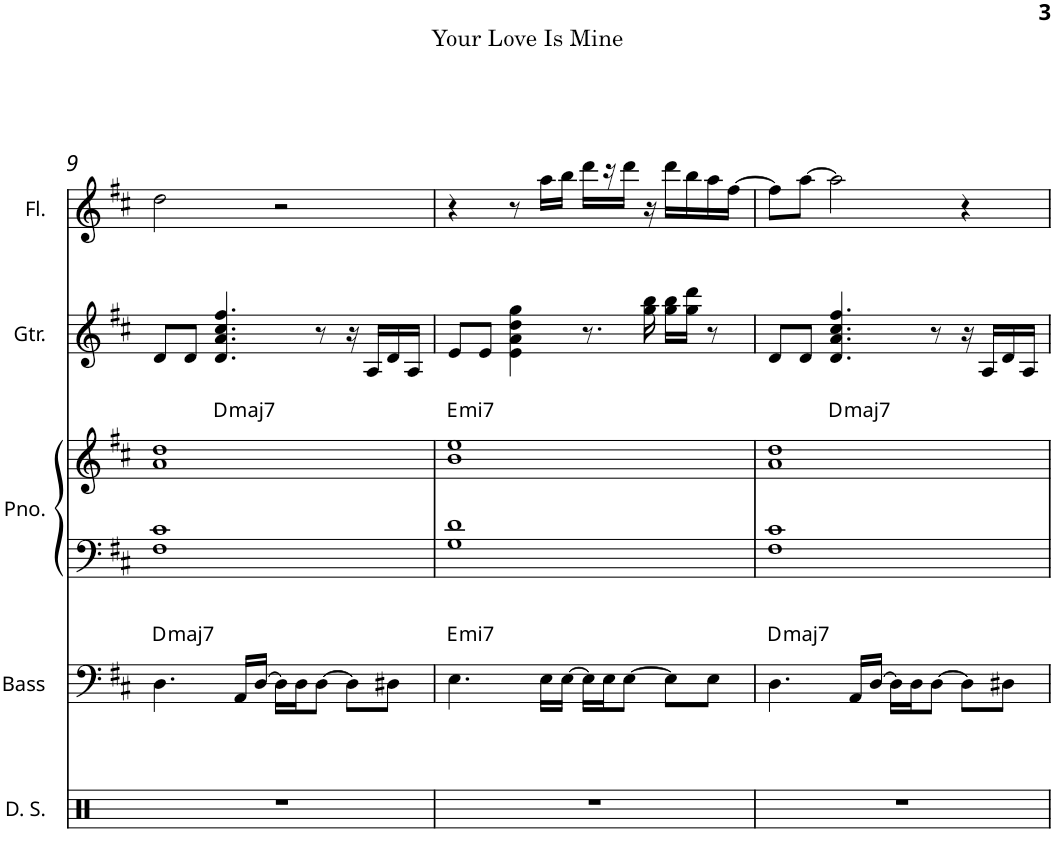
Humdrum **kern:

**kern	**kern	**harte	**kern	**kern	**harte	**kern	**kern
*part5	*part4	*part4	*part3	*part3	*part3	*part2	*part1
*staff6	*staff5	*	*staff4	*staff3	*	*staff2	*staff1
*I"Drum Set	*I"Bass Guitar	*	*I"Piano	*	*	*I"Guitar	*I"Flute
*I'D. S.	*I'Bass	*	*I'Pno.	*	*	*I'Gtr.	*I'Fl.
!!LO:PB:g=z
*clefX	*clefF4	*	*clefF4	*clefG2	*	*clefG2	*clefG2
*	*Trd7c12	*	*	*	*	*Trd7c12	*
*k[f#c#]	*k[f#c#]	*	*k[f#c#]	*k[f#c#]	*	*k[f#c#]	*k[f#c#]
*D:	*D:	*	*D:	*D:	*	*D:	*D:
*M4/4	*M4/4	*	*M4/4	*M4/4	*	*M4/4	*M4/4
=9	=9	=9	=9	=9	=9	=9	=9
!	!	!LO:H:kt=maj7	!	!	!	!	!
*	*	*	*	*^	*	*	*
1r	4.D\	D:maj7	1F# 1c#	1a 1dd	4ryy	.	8d/L	2dd\
.	.	.	.	.	.	.	8d/J	.
!	!	!	!	!	!	!LO:H:kt=maj7	!	!
.	.	.	.	.	2.ryy	D:maj7	4.d/ 4.a/ 4.cc#/ 4.ff#/	.
.	16AA/LL	.	.	.	.	.	.	.
.	[16D/JJ	.	.	.	.	.	.	.
.	16D\LL]	.	.	.	.	.	.	2r
.	16D\J	.	.	.	.	.	.	.
.	[8D\J	.	.	.	.	.	8r	.
.	8D\L]	.	.	.	.	.	16r	.
.	.	.	.	.	.	.	16A/LL	.
.	8D#X\J	.	.	.	.	.	16d/	.
.	.	.	.	.	.	.	16A/JJ	.
=10	=10	=10	=10	=10	=10	=10	=10	=10
!	!	!LO:H:kt=mi7	!	!	!	!LO:H:kt=mi7	!	!
*	*	*	*	*v	*v	*	*	*
1r	4.E\	E:min7	1G 1d	1b 1ee	E:min7	8e/L	4r
.	.	.	.	.	.	8e/J	.
.	.	.	.	.	.	4e\ 4a\ 4dd\ 4gg\	8r
.	16E\LL	.	.	.	.	.	16aa\LL
.	[16E\JJ	.	.	.	.	.	16bb\JJ
.	16E\LL]	.	.	.	.	8.r	16ddd\LL
.	16E\J	.	.	.	.	.	16r
.	[8E\J	.	.	.	.	.	16ddd\JJ
.	.	.	.	.	.	16gg\ 16bb\	16r
.	8E\L]	.	.	.	.	16gg\ 16bb\LL	16ddd\LL
.	.	.	.	.	.	16gg\ 16ddd\JJ	16bb\
.	8E\J	.	.	.	.	8r	16aa\
.	.	.	.	.	.	.	[16ff#\JJ
=11	=11	=11	=11	=11	=11	=11	=11
!	!	!LO:H:kt=maj7	!	!	!	!	!
*	*	*	*	*^	*	*	*
1r	4.D\	D:maj7	1F# 1c#	1a 1dd	4ryy	.	8d/L	8ff#\L]
.	.	.	.	.	.	.	8d/J	[8aa\J
!	!	!	!	!	!	!LO:H:kt=maj7	!	!
.	.	.	.	.	2.ryy	D:maj7	4.d/ 4.a/ 4.cc#/ 4.ff#/	2aa\]
.	16AA/LL	.	.	.	.	.	.	.
.	[16D/JJ	.	.	.	.	.	.	.
.	16D\LL]	.	.	.	.	.	.	.
.	16D\J	.	.	.	.	.	.	.
.	[8D\J	.	.	.	.	.	8r	.
.	8D\L]	.	.	.	.	.	16r	4r
.	.	.	.	.	.	.	16A/LL	.
.	8D#X\J	.	.	.	.	.	16d/	.
.	.	.	.	.	.	.	16A/JJ	.
*	*	*	*	*v	*v	*	*	*
=	=	=	=	=	=	=	=
*-	*-	*-	*-	*-	*-	*-	*-
